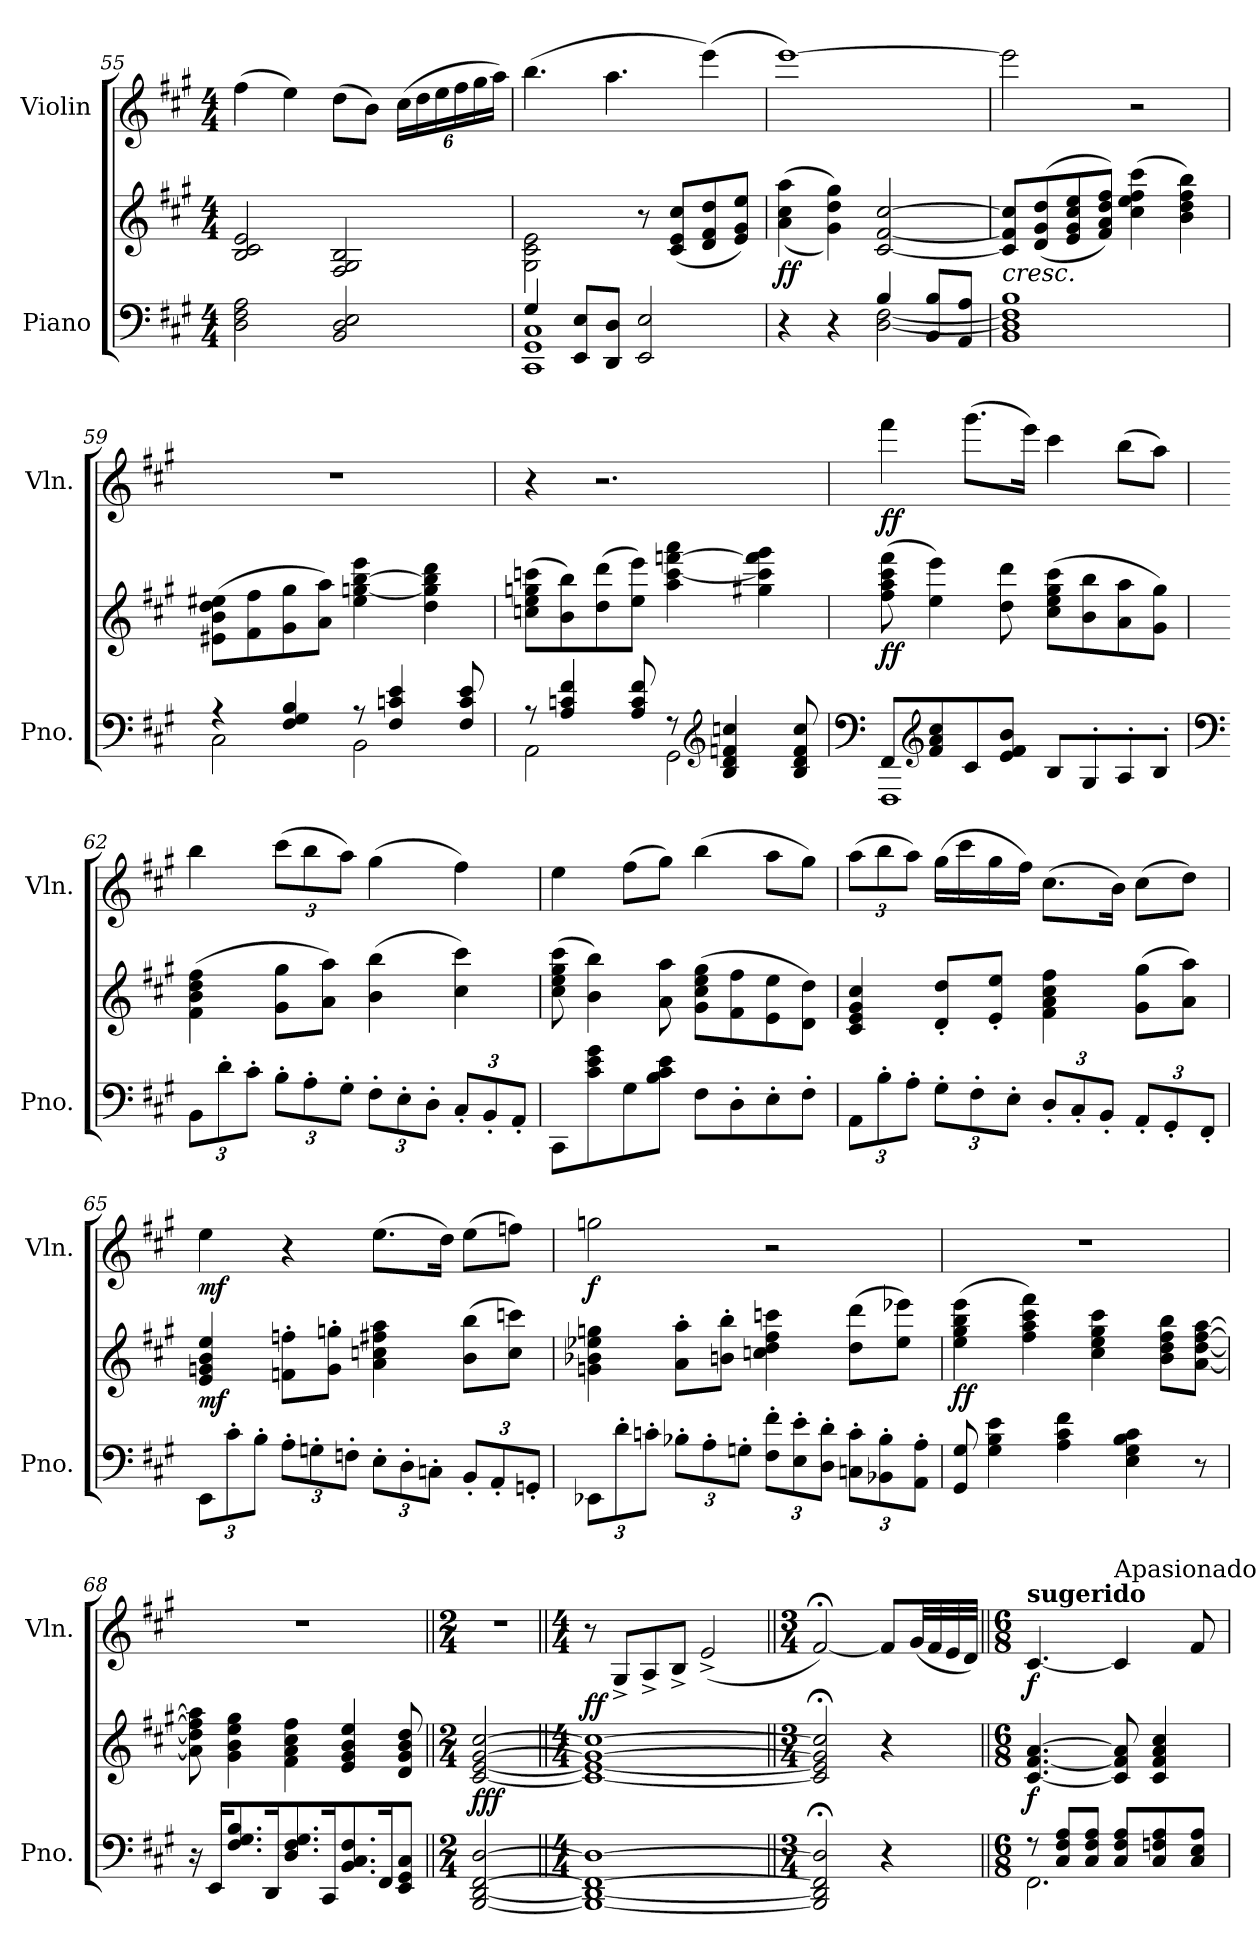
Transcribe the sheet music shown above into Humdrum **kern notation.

**kern	**kern	**dynam	**kern	**dynam
*part2	*part2	*part2	*part1	*part1
*staff3	*staff2	*staff2/3	*staff1	*staff1
*I"Piano	*	*	*I"Violin	*
*I'Pno.	*	*	*I'Vln.	*
*clefF4	*clefG2	*	*clefG2	*
*k[f#c#g#]	*k[f#c#g#]	*	*k[f#c#g#]	*
*M4/4	*M4/4	*	*M4/4	*
=55	=55	=55	=55	=55
2D\ 2F#\ 2A\	2B/ 2c#/ 2e/	.	(4ff#\	.
.	.	.	4ee\)	.
2BB/ 2D/ 2E/	2F#/ 2G#/ 2B/	.	(8dd\L	.
.	.	.	8b\J)	.
*	*	*	*Xbrackettup	*
.	.	.	(24cc#\LL	.
.	.	.	24dd\	.
.	.	.	24ee\	.
.	.	.	24ff#\	.
.	.	.	24gg#\	.
.	.	.	24aa\JJ)	.
!!LO:LB:g=z
=56	=56	=56	=56	=56
*^	*^	*	*	*
4G#/	1CC# 1GG# 1C#	2ryy	2G#\ 2c#\ 2e\	.	(4.bb\	.
8EE/ 8E/L	.	.	.	.	.	.
8DD/ 8D/J	.	.	.	.	4.aa\	.
2EE/ 2E/	.	8r	2ryy	.	.	.
.	.	(8c#/ 8e/ 8cc#/L	.	.	.	.
.	.	8d/ 8f#/ 8dd/	.	.	(4eee\)	.
.	.	8e/ 8g#/ 8ee/J)	.	.	.	.
*	*	*v	*v	*	*	*
=57	=57	=57	=57	=57	=57
!	!	!	!LO:DY:b	!	!
!	!	!	!LO:DY:n=1:b	!	!
4r	2ryy	((4a\ 4cc#\ 4aa\	f f	[1eee)	.
4r	.	4g#\ 4dd\ 4gg#\))	.	.	.
4B/	[2D\ [2F#\	[2c#/ [2f#/ [2cc#/	.	.	.
8BB/ 8B/L	.	.	.	.	.
8AA/ 8A/J	.	.	.	.	.
=58	=58	=58	=58	=58	=58
!	!	!LO:TX:b:i:t=cresc.	!	!	!
1BB 1B	1D] 1F#]	8c#/] 8f#/] 8cc#/]L	.	2eee\]	.
.	.	((8d/ 8g#/ 8dd/	.	.	.
.	.	8e/ 8g#/ 8cc#/ 8ee/	.	.	.
.	.	8f#/ 8a/ 8dd/ 8ff#/J))	.	.	.
.	.	(4cc#\ 4ee\ 4ff#\ 4ccc#\	.	2r	.
.	.	4b\ 4dd\ 4ff#\ 4bb\)	.	.	.
=59	=59	=59	=59	=59	=59
4r	2C#\	(8e#X\ 8b\ 8dd\ 8ee#X\L	.	1r	.
.	.	8f#\ 8ff#\	.	.	.
4F#/ 4G#/ 4B/	.	8g#\ 8gg#\	.	.	.
.	.	8a\ 8aa\J)	.	.	.
8r	2BB\	4ee#\ [4ggn\ [4bb\ 4eee\	.	.	.
4F#/ 4cn/ 4e/	.	.	.	.	.
.	.	4dd\ 4gg\] 4bb\] 4ddd\	.	.	.
8F#/ 8c/ 8e/	.	.	.	.	.
=60	=60	=60	=60	=60	=60
8r	2AA\	(8ccn\ 8ee\ 8ggn\ 8cccn\L	.	4r	.
4A/ 4cn/ 4f#/	.	8b\ 8bb\)	.	.	.
.	.	(8dd\ 8ddd\	.	2.r	.
8A/ 8c/ 8f#/	.	8ee\ 8eee\J)	.	.	.
8r	2GG#\	4aa\ [4ccc\ [4fffn\ 4aaa\	.	.	.
*clefG2	*	*	*	*	*
4B/ 4d/ 4fn/ 4ccn/	.	.	.	.	.
.	.	4gg#X\ 4ccc\] 4fff\] 4ggg#\	.	.	.
8B/ 8d/ 8f/ 8cc/	.	.	.	.	.
!!LO:LB:g=z
=61	=61	=61	=61	=61	=61
*clefF4	*	*	*	*	*
!	!	!	!LO:DY:b	!	!LO:DY:b
8FF#/L	1FFF#	(8ff#\ 8aa\ 8ccc#\ 8fff#\	ff	4fff#\	ff
*clefG2	*	*	*	*	*
8f#/ 8a/ 8cc#/	.	4ee\ 4eee\)	.	.	.
8c#/	.	.	.	(8.ggg#\L	.
8e/ 8f#/ 8b/J	.	8dd\ 8ddd\	.	.	.
.	.	.	.	16eee\Jk)	.
8B/L	.	(8cc#\ 8ee\ 8gg#\ 8ccc#\L	.	4ccc#\	.
8G#'/	.	8b\ 8bb\	.	.	.
8A'/	.	8a\ 8aa\	.	(8bb\L	.
8B'/J	.	8g#\ 8gg#\J)	.	8aa\J)	.
*v	*v	*	*	*	*
=62	=62	=62	=62	=62
*clefF4	*	*	*	*
*Xbrackettup	*	*	*	*
12BB\L	(4f#\ 4b\ 4dd\ 4ff#\	.	4bb\	.
12d'\	.	.	.	.
12c#'\J	.	.	.	.
12B'\L	8g#\ 8gg#\L	.	(12ccc#\L	.
12A'\	.	.	12bb\	.
.	8a\ 8aa\J)	.	.	.
12G#'\J	.	.	12aa\J)	.
12F#'\L	(4b\ 4bb\	.	(4gg#\	.
12E'\	.	.	.	.
12D'\J	.	.	.	.
12C#'/L	4cc#\ 4ccc#\)	.	4ff#\)	.
12BB'/	.	.	.	.
12AA'/J	.	.	.	.
=63	=63	=63	=63	=63
8CC#\L	(8cc#\ 8ee\ 8gg#\ 8ccc#\	.	4ee\	.
8c#\ 8e\ 8g#\	4b\ 4bb\)	.	.	.
8G#\	.	.	(8ff#\L	.
8B\ 8c#\ 8e\J	8a\ 8aa\	.	8gg#\J)	.
8F#\L	(8g#\ 8cc#\ 8ee\ 8gg#\L	.	(4bb\	.
8D'\	8f#\ 8ff#\	.	.	.
8E'\	8e\ 8ee\	.	8aa\L	.
8F#'\J	8d\ 8dd\J)	.	8gg#\J)	.
!!LO:PB:g=z
=64	=64	=64	=64	=64
12AA\L	4c#/ 4e/ 4g#/ 4cc#/	.	(12aa\L	.
12B'\	.	.	12bb\	.
12A'\J	.	.	12aa\J)	.
12G#'\L	8d/' 8dd/'L	.	(16gg#\LL	.
.	.	.	16ccc#\	.
12F#'\	.	.	.	.
.	8e/' 8ee/'J	.	16gg#\	.
12E'\J	.	.	.	.
.	.	.	16ff#\JJ)	.
12D'/L	4f#\ 4a\ 4cc#\ 4ff#\	.	(8.cc#\L	.
12C#'/	.	.	.	.
12BB'/J	.	.	.	.
.	.	.	16b\Jk)	.
12AA'/L	(8g#\ 8gg#\L	.	(8cc#\L	.
12GG#'/	.	.	.	.
.	8a\ 8aa\J)	.	8dd\J)	.
12FF#'/J	.	.	.	.
=65	=65	=65	=65	=65
!	!	!LO:DY:b	!	!LO:DY:b
12EE\L	4e/ 4gn/ 4b/ 4ee/	mf	4ee\	mf
12c#'\	.	.	.	.
12B'\J	.	.	.	.
12A'\L	8fn\' 8ffn\'L	.	4r	.
12Gn'\	.	.	.	.
.	8g\' 8ggn\'J	.	.	.
12Fn'\J	.	.	.	.
12E'\L	4a\ 4ccn\ 4ff#X\ 4aa\	.	(8.ee\L	.
12D'\	.	.	.	.
12Cn'\J	.	.	.	.
.	.	.	16dd\Jk)	.
12BB'/L	(8b\ 8bb\L	.	(8ee\L	.
12AA'/	.	.	.	.
.	8cc\ 8cccn\J)	.	8ffn\J)	.
12GGn'/J	.	.	.	.
=66	=66	=66	=66	=66
!	!	!	!	!LO:DY:b
12EE-X\L	4gn\ 4b-X\ 4ee-X\ 4ggn\	.	2ggn\	f
12d'\	.	.	.	.
12cn'\J	.	.	.	.
12B-X'\L	8a\' 8aa\'L	.	.	.
12A'\	.	.	.	.
.	8bn\' 8bb\'J	.	.	.
12Gn'\J	.	.	.	.
12F#\' 12f#\'L	4ccn\ 4dd\ 4ff#\ 4cccn\	.	2r	.
12E\' 12e\'	.	.	.	.
12D\' 12d\'J	.	.	.	.
12Cn\' 12c\'L	(8dd\ 8ddd\L	.	.	.
12BB-X\' 12B-\'	.	.	.	.
.	8ee-\ 8eee-X\J)	.	.	.
12AA\' 12A\'J	.	.	.	.
!!LO:LB:g=z
=67	=67	=67	=67	=67
!	!	!LO:DY:b	!	!
8GG#/ 8G#/	(4ee\ 4gg#\ 4bb\ 4eee\	ff	1r	.
4G#\ 4B\ 4e\	.	.	.	.
.	4ff#\ 4aa\ 4ccc#\ 4fff#\)	.	.	.
4A\ 4c#\ 4f#\	.	.	.	.
.	4cc#\ 4ee\ 4gg#\ 4ccc#\	.	.	.
4E\ 4G#\ 4B\ 4c#\	.	.	.	.
.	8b\ 8dd\ 8ff#\ 8bb\L	.	.	.
8r	[8a\ [8dd\ [8ff#\ [8aa\J	.	.	.
=68	=68	=68	=68	=68
16r	8a\] 8dd\] 8ff#\] 8aa\]	.	1r	.
16EE/KL	.	.	.	.
8.F#/ 8.G#/ 8.B/	4g#\ 4b\ 4ee\ 4gg#\	.	.	.
16DD/K	.	.	.	.
8.D/ 8.F#/ 8.G#/	4f#\ 4a\ 4cc#\ 4ff#\	.	.	.
16CC#/K	.	.	.	.
8.BB/ 8.C#/ 8.F#/	4e/ 4g#/ 4b/ 4ee/	.	.	.
16FF#/K	.	.	.	.
8EE/ 8GG#/ 8C#/J	8d/ 8g#/ 8b/ 8dd/	.	.	.
=69||	=69||	=69||	=69||	=69||
*M2/4	*M2/4	*	*M2/4	*
!	!	!LO:DY:b	!	!
[2BBB/ [2DD/ [2FF#/ [2D/	[2c#/ [2e/ [2g#/ [2cc#/	fff	2r	.
=70||	=70||	=70||	=70||	=70||
*M4/4	*M4/4	*	*M4/4	*
!	!	!LO:DY:a	!	!
1BBB_ 1DD_ 1FF#_ 1D_	1c#_ 1e_ 1g#_ 1cc#_	ff	8r	.
.	.	.	8G#^/L	.
.	.	.	8A^/	.
.	.	.	8B^/J	.
.	.	.	(2e^/	.
=71||	=71||	=71||	=71||	=71||
*M3/4	*M3/4	*	*M3/4	*
2BBB/];< 2DD/];< 2FF#/];< 2D/];<	2c#/];< 2e/];< 2g#/];< 2cc#/];<	.	[2f#;</)	.
4r	4r	.	8f#/L]	.
.	.	.	(32g#/LL	.
.	.	.	32f#/	.
.	.	.	32e/	.
.	.	.	32d/JJJ)	.
!!LO:LB:g=z
=72||	=72||	=72||	=72||	=72||
*M6/8	*M6/8	*	*M6/8	*
*	*	*	*MM127	*
*^	*	*	*	*
!	!	!	!	!LO:TX:a:B:t=sugerido	!
!	!	!	!LO:DY:b	!	!LO:DY:b
8r	2.FF#\	[4.c#/ [4.f#/ [4.a/	f	[4.c#/	f
8C#/ 8F#/ 8A/L	.	.	.	.	.
8C#/ 8F#/ 8A/J	.	.	.	.	.
!	!	!	!	!LO:TX:a:t=Apasionado	!
8C#/ 8F#/ 8A/L	.	8c#/] 8f#/] 8a/]	.	4c#/]	.
8C#/ 8Fn/ 8A/	.	4c#/ 4f#/ 4a/ 4cc#/	.	.	.
8C#/ 8E/ 8A/J	.	.	.	8f#/	.
*v	*v	*	*	*	*
=	=	=	=	=
*-	*-	*-	*-	*-
